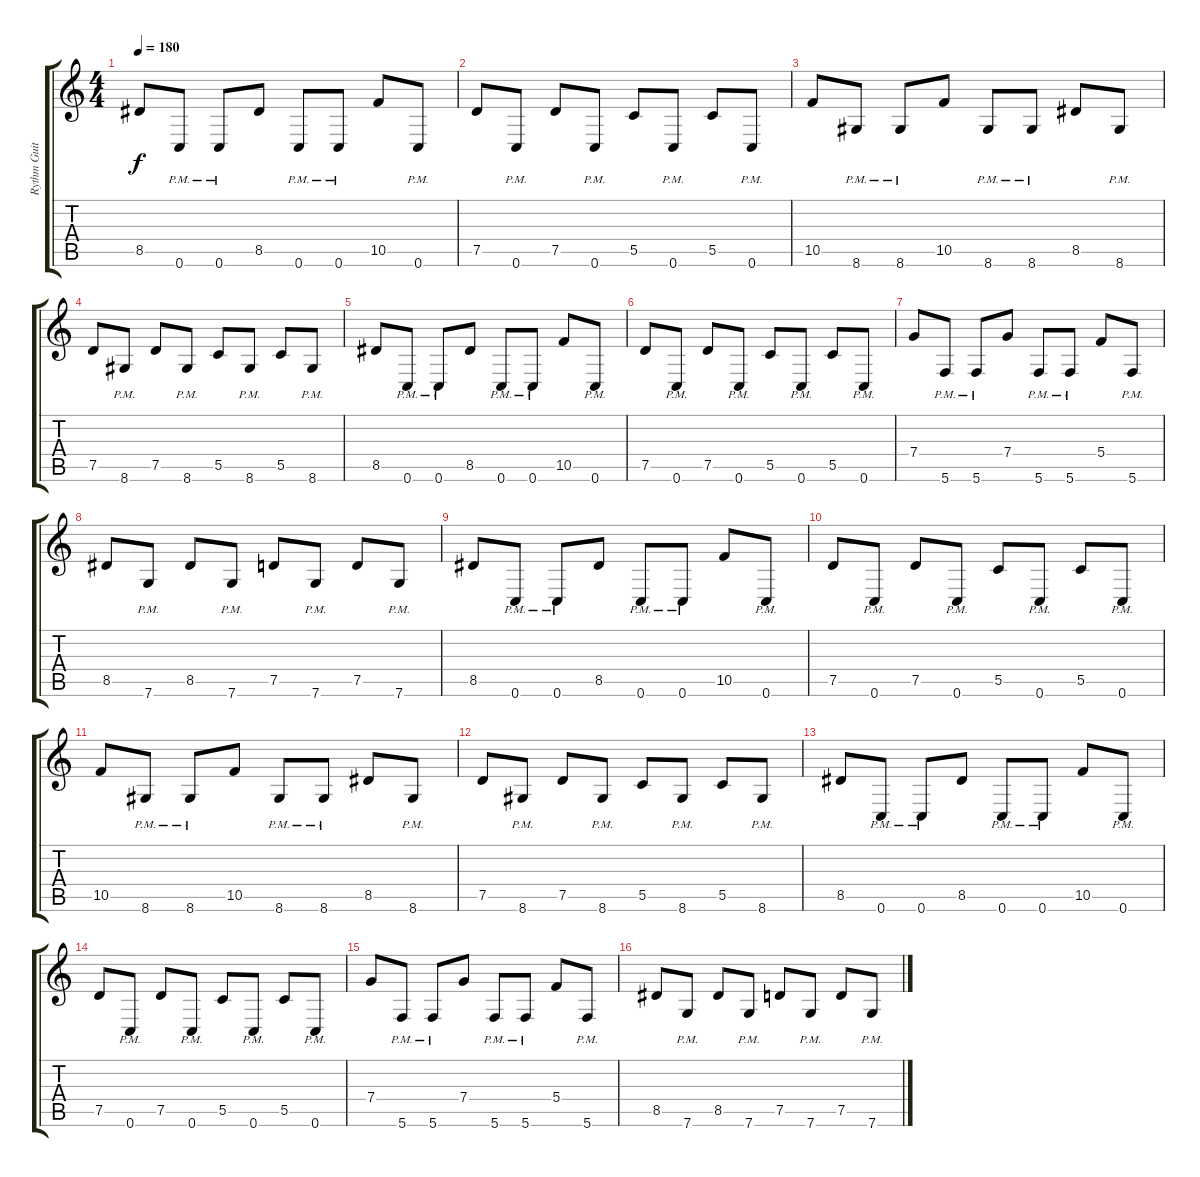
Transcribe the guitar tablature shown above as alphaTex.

\track ("Rythm Guitar" "Rythm Guit") {instrument distortionguitar}
\staff {score tabs}
\tuning (D4 A3 F3 C3 G2 C2) {hide}
\ts (4 4)
\tempo 180
\clef g2
\ks c
8.5.8{dy f} 0.6{pm}.8 0.6{pm}.8 8.5.8 0.6{pm}.8 0.6{pm}.8 10.5.8 0.6{pm}.8 |
7.5.8 0.6{pm}.8 7.5.8 0.6{pm}.8 5.5.8 0.6{pm}.8 5.5.8 0.6{pm}.8 |
10.5.8 8.6{pm}.8 8.6{pm}.8 10.5.8 8.6{pm}.8 8.6{pm}.8 8.5.8 8.6{pm}.8 |
7.5.8 8.6{pm}.8 7.5.8 8.6{pm}.8 5.5.8 8.6{pm}.8 5.5.8 8.6{pm}.8 |
8.5.8 0.6{pm}.8 0.6{pm}.8 8.5.8 0.6{pm}.8 0.6{pm}.8 10.5.8 0.6{pm}.8 |
7.5.8 0.6{pm}.8 7.5.8 0.6{pm}.8 5.5.8 0.6{pm}.8 5.5.8 0.6{pm}.8 |
7.4.8 5.6{pm}.8 5.6{pm}.8 7.4.8 5.6{pm}.8 5.6{pm}.8 5.4.8 5.6{pm}.8 |
8.5.8 7.6{pm}.8 8.5.8 7.6{pm}.8 7.5.8 7.6{pm}.8 7.5.8 7.6{pm}.8 |
8.5.8 0.6{pm}.8 0.6{pm}.8 8.5.8 0.6{pm}.8 0.6{pm}.8 10.5.8 0.6{pm}.8 |
7.5.8 0.6{pm}.8 7.5.8 0.6{pm}.8 5.5.8 0.6{pm}.8 5.5.8 0.6{pm}.8 |
10.5.8 8.6{pm}.8 8.6{pm}.8 10.5.8 8.6{pm}.8 8.6{pm}.8 8.5.8 8.6{pm}.8 |
7.5.8 8.6{pm}.8 7.5.8 8.6{pm}.8 5.5.8 8.6{pm}.8 5.5.8 8.6{pm}.8 |
8.5.8 0.6{pm}.8 0.6{pm}.8 8.5.8 0.6{pm}.8 0.6{pm}.8 10.5.8 0.6{pm}.8 |
7.5.8 0.6{pm}.8 7.5.8 0.6{pm}.8 5.5.8 0.6{pm}.8 5.5.8 0.6{pm}.8 |
7.4.8 5.6{pm}.8 5.6{pm}.8 7.4.8 5.6{pm}.8 5.6{pm}.8 5.4.8 5.6{pm}.8 |
8.5.8 7.6{pm}.8 8.5.8 7.6{pm}.8 7.5.8 7.6{pm}.8 7.5.8 7.6{pm}.8
